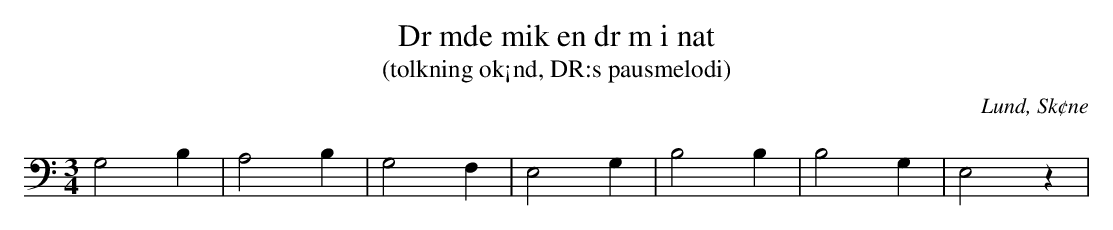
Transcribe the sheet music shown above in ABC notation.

X:1
T:Dr mde mik en dr m i nat
T:(tolkning ok¡nd, DR:s pausmelodi)
O:Lund, Sk¢ne
M:3/4
L:1/4
K:C bass
G,2B,|A,2B,|G,2F,|E,2G,|B,2B,|B,2G,|E,2z|
